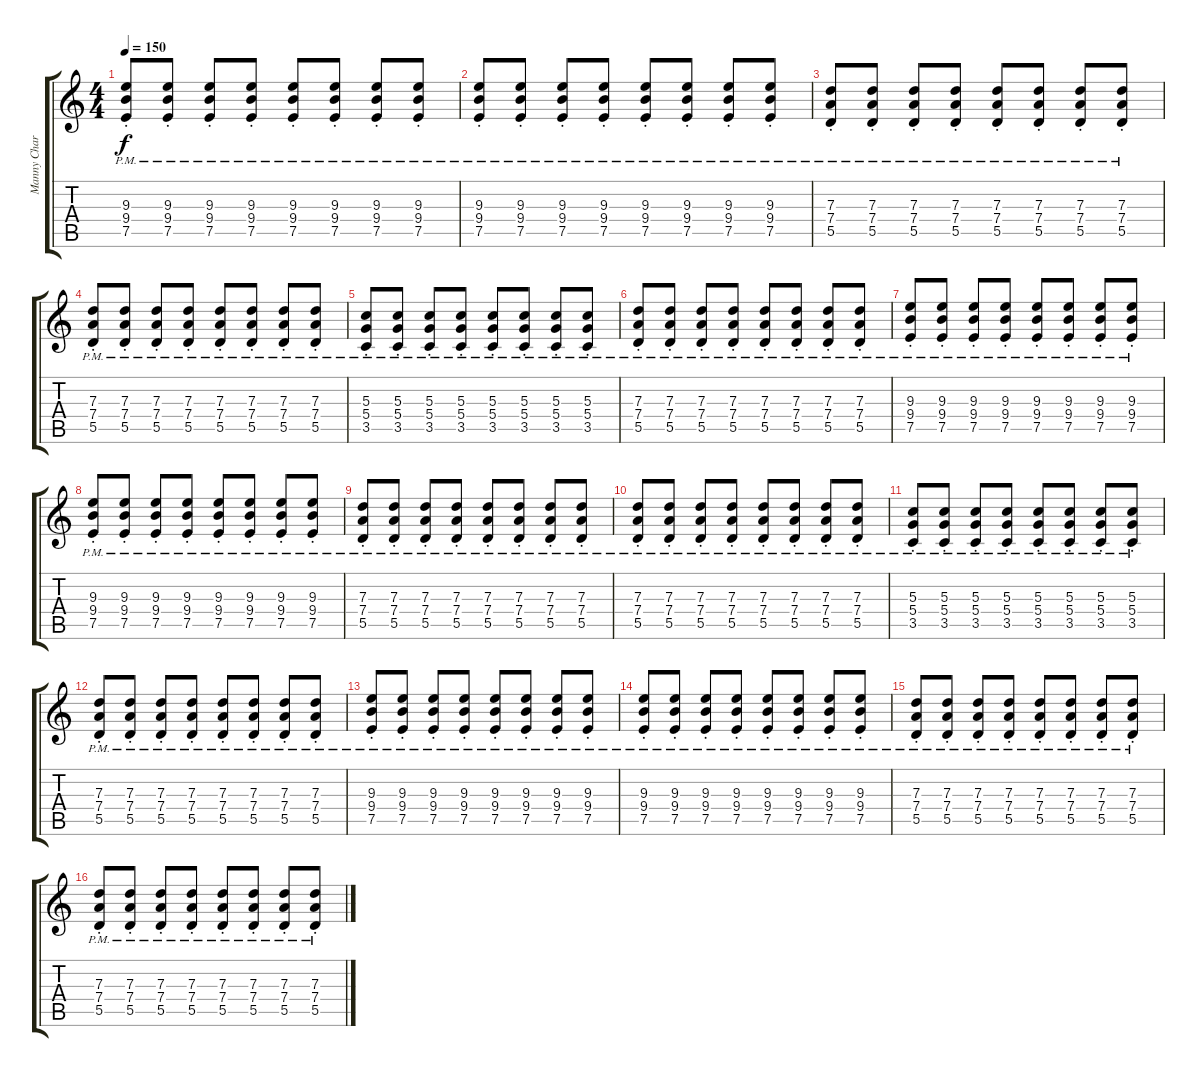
\track ("Manny Charlton (rhythm guitar)" "Manny Char") {instrument overdrivenguitar}
\staff {score tabs}
\tuning (E4 B3 G3 D3 A2 E2) {hide}
\ts (4 4)
\tempo 150
\clef g2
\ks c
(9.3{pm st} 9.4{pm st} 7.5{pm st}).8{dy f} (9.3{pm st} 9.4{pm st} 7.5{pm st}).8 (9.3{pm st} 9.4{pm st} 7.5{pm st}).8 (9.3{pm st} 9.4{pm st} 7.5{pm st}).8 (9.3{pm st} 9.4{pm st} 7.5{pm st}).8 (9.3{pm st} 9.4{pm st} 7.5{pm st}).8 (9.3{pm st} 9.4{pm st} 7.5{pm st}).8 (9.3{pm st} 9.4{pm st} 7.5{pm st}).8 |
(9.3{pm st} 9.4{pm st} 7.5{pm st}).8 (9.3{pm st} 9.4{pm st} 7.5{pm st}).8 (9.3{pm st} 9.4{pm st} 7.5{pm st}).8 (9.3{pm st} 9.4{pm st} 7.5{pm st}).8 (9.3{pm st} 9.4{pm st} 7.5{pm st}).8 (9.3{pm st} 9.4{pm st} 7.5{pm st}).8 (9.3{pm st} 9.4{pm st} 7.5{pm st}).8 (9.3{pm st} 9.4{pm st} 7.5{pm st}).8 |
(7.3{pm st} 7.4{pm st} 5.5{pm st}).8 (7.3{pm st} 7.4{pm st} 5.5{pm st}).8 (7.3{pm st} 7.4{pm st} 5.5{pm st}).8 (7.3{pm st} 7.4{pm st} 5.5{pm st}).8 (7.3{pm st} 7.4{pm st} 5.5{pm st}).8 (7.3{pm st} 7.4{pm st} 5.5{pm st}).8 (7.3{pm st} 7.4{pm st} 5.5{pm st}).8 (7.3{pm st} 7.4{pm st} 5.5{pm st}).8 |
(7.3{pm st} 7.4{pm st} 5.5{pm st}).8 (7.3{pm st} 7.4{pm st} 5.5{pm st}).8 (7.3{pm st} 7.4{pm st} 5.5{pm st}).8 (7.3{pm st} 7.4{pm st} 5.5{pm st}).8 (7.3{pm st} 7.4{pm st} 5.5{pm st}).8 (7.3{pm st} 7.4{pm st} 5.5{pm st}).8 (7.3{pm st} 7.4{pm st} 5.5{pm st}).8 (7.3{pm st} 7.4{pm st} 5.5{pm st}).8 |
(5.3{pm st} 5.4{pm st} 3.5{pm st}).8 (5.3{pm st} 5.4{pm st} 3.5{pm st}).8 (5.3{pm st} 5.4{pm st} 3.5{pm st}).8 (5.3{pm st} 5.4{pm st} 3.5{pm st}).8 (5.3{pm st} 5.4{pm st} 3.5{pm st}).8 (5.3{pm st} 5.4{pm st} 3.5{pm st}).8 (5.3{pm st} 5.4{pm st} 3.5{pm st}).8 (5.3{pm st} 5.4{pm st} 3.5{pm st}).8 |
(7.3{pm st} 7.4{pm st} 5.5{pm st}).8 (7.3{pm st} 7.4{pm st} 5.5{pm st}).8 (7.3{pm st} 7.4{pm st} 5.5{pm st}).8 (7.3{pm st} 7.4{pm st} 5.5{pm st}).8 (7.3{pm st} 7.4{pm st} 5.5{pm st}).8 (7.3{pm st} 7.4{pm st} 5.5{pm st}).8 (7.3{pm st} 7.4{pm st} 5.5{pm st}).8 (7.3{pm st} 7.4{pm st} 5.5{pm st}).8 |
(9.3{pm st} 9.4{pm st} 7.5{pm st}).8 (9.3{pm st} 9.4{pm st} 7.5{pm st}).8 (9.3{pm st} 9.4{pm st} 7.5{pm st}).8 (9.3{pm st} 9.4{pm st} 7.5{pm st}).8 (9.3{pm st} 9.4{pm st} 7.5{pm st}).8 (9.3{pm st} 9.4{pm st} 7.5{pm st}).8 (9.3{pm st} 9.4{pm st} 7.5{pm st}).8 (9.3{pm st} 9.4{pm st} 7.5{pm st}).8 |
(9.3{pm st} 9.4{pm st} 7.5{pm st}).8 (9.3{pm st} 9.4{pm st} 7.5{pm st}).8 (9.3{pm st} 9.4{pm st} 7.5{pm st}).8 (9.3{pm st} 9.4{pm st} 7.5{pm st}).8 (9.3{pm st} 9.4{pm st} 7.5{pm st}).8 (9.3{pm st} 9.4{pm st} 7.5{pm st}).8 (9.3{pm st} 9.4{pm st} 7.5{pm st}).8 (9.3{pm st} 9.4{pm st} 7.5{pm st}).8 |
(7.3{pm st} 7.4{pm st} 5.5{pm st}).8 (7.3{pm st} 7.4{pm st} 5.5{pm st}).8 (7.3{pm st} 7.4{pm st} 5.5{pm st}).8 (7.3{pm st} 7.4{pm st} 5.5{pm st}).8 (7.3{pm st} 7.4{pm st} 5.5{pm st}).8 (7.3{pm st} 7.4{pm st} 5.5{pm st}).8 (7.3{pm st} 7.4{pm st} 5.5{pm st}).8 (7.3{pm st} 7.4{pm st} 5.5{pm st}).8 |
(7.3{pm st} 7.4{pm st} 5.5{pm st}).8 (7.3{pm st} 7.4{pm st} 5.5{pm st}).8 (7.3{pm st} 7.4{pm st} 5.5{pm st}).8 (7.3{pm st} 7.4{pm st} 5.5{pm st}).8 (7.3{pm st} 7.4{pm st} 5.5{pm st}).8 (7.3{pm st} 7.4{pm st} 5.5{pm st}).8 (7.3{pm st} 7.4{pm st} 5.5{pm st}).8 (7.3{pm st} 7.4{pm st} 5.5{pm st}).8 |
(5.3{pm st} 5.4{pm st} 3.5{pm st}).8 (5.3{pm st} 5.4{pm st} 3.5{pm st}).8 (5.3{pm st} 5.4{pm st} 3.5{pm st}).8 (5.3{pm st} 5.4{pm st} 3.5{pm st}).8 (5.3{pm st} 5.4{pm st} 3.5{pm st}).8 (5.3{pm st} 5.4{pm st} 3.5{pm st}).8 (5.3{pm st} 5.4{pm st} 3.5{pm st}).8 (5.3{pm st} 5.4{pm st} 3.5{pm st}).8 |
(7.3{pm st} 7.4{pm st} 5.5{pm st}).8 (7.3{pm st} 7.4{pm st} 5.5{pm st}).8 (7.3{pm st} 7.4{pm st} 5.5{pm st}).8 (7.3{pm st} 7.4{pm st} 5.5{pm st}).8 (7.3{pm st} 7.4{pm st} 5.5{pm st}).8 (7.3{pm st} 7.4{pm st} 5.5{pm st}).8 (7.3{pm st} 7.4{pm st} 5.5{pm st}).8 (7.3{pm st} 7.4{pm st} 5.5{pm st}).8 |
(9.3{pm st} 9.4{pm st} 7.5{pm st}).8 (9.3{pm st} 9.4{pm st} 7.5{pm st}).8 (9.3{pm st} 9.4{pm st} 7.5{pm st}).8 (9.3{pm st} 9.4{pm st} 7.5{pm st}).8 (9.3{pm st} 9.4{pm st} 7.5{pm st}).8 (9.3{pm st} 9.4{pm st} 7.5{pm st}).8 (9.3{pm st} 9.4{pm st} 7.5{pm st}).8 (9.3{pm st} 9.4{pm st} 7.5{pm st}).8 |
(9.3{pm st} 9.4{pm st} 7.5{pm st}).8 (9.3{pm st} 9.4{pm st} 7.5{pm st}).8 (9.3{pm st} 9.4{pm st} 7.5{pm st}).8 (9.3{pm st} 9.4{pm st} 7.5{pm st}).8 (9.3{pm st} 9.4{pm st} 7.5{pm st}).8 (9.3{pm st} 9.4{pm st} 7.5{pm st}).8 (9.3{pm st} 9.4{pm st} 7.5{pm st}).8 (9.3{pm st} 9.4{pm st} 7.5{pm st}).8 |
(7.3{pm st} 7.4{pm st} 5.5{pm st}).8 (7.3{pm st} 7.4{pm st} 5.5{pm st}).8 (7.3{pm st} 7.4{pm st} 5.5{pm st}).8 (7.3{pm st} 7.4{pm st} 5.5{pm st}).8 (7.3{pm st} 7.4{pm st} 5.5{pm st}).8 (7.3{pm st} 7.4{pm st} 5.5{pm st}).8 (7.3{pm st} 7.4{pm st} 5.5{pm st}).8 (7.3{pm st} 7.4{pm st} 5.5{pm st}).8 |
(7.3{pm st} 7.4{pm st} 5.5{pm st}).8 (7.3{pm st} 7.4{pm st} 5.5{pm st}).8 (7.3{pm st} 7.4{pm st} 5.5{pm st}).8 (7.3{pm st} 7.4{pm st} 5.5{pm st}).8 (7.3{pm st} 7.4{pm st} 5.5{pm st}).8 (7.3{pm st} 7.4{pm st} 5.5{pm st}).8 (7.3{pm st} 7.4{pm st} 5.5{pm st}).8 (7.3{pm st} 7.4{pm st} 5.5{pm st}).8
